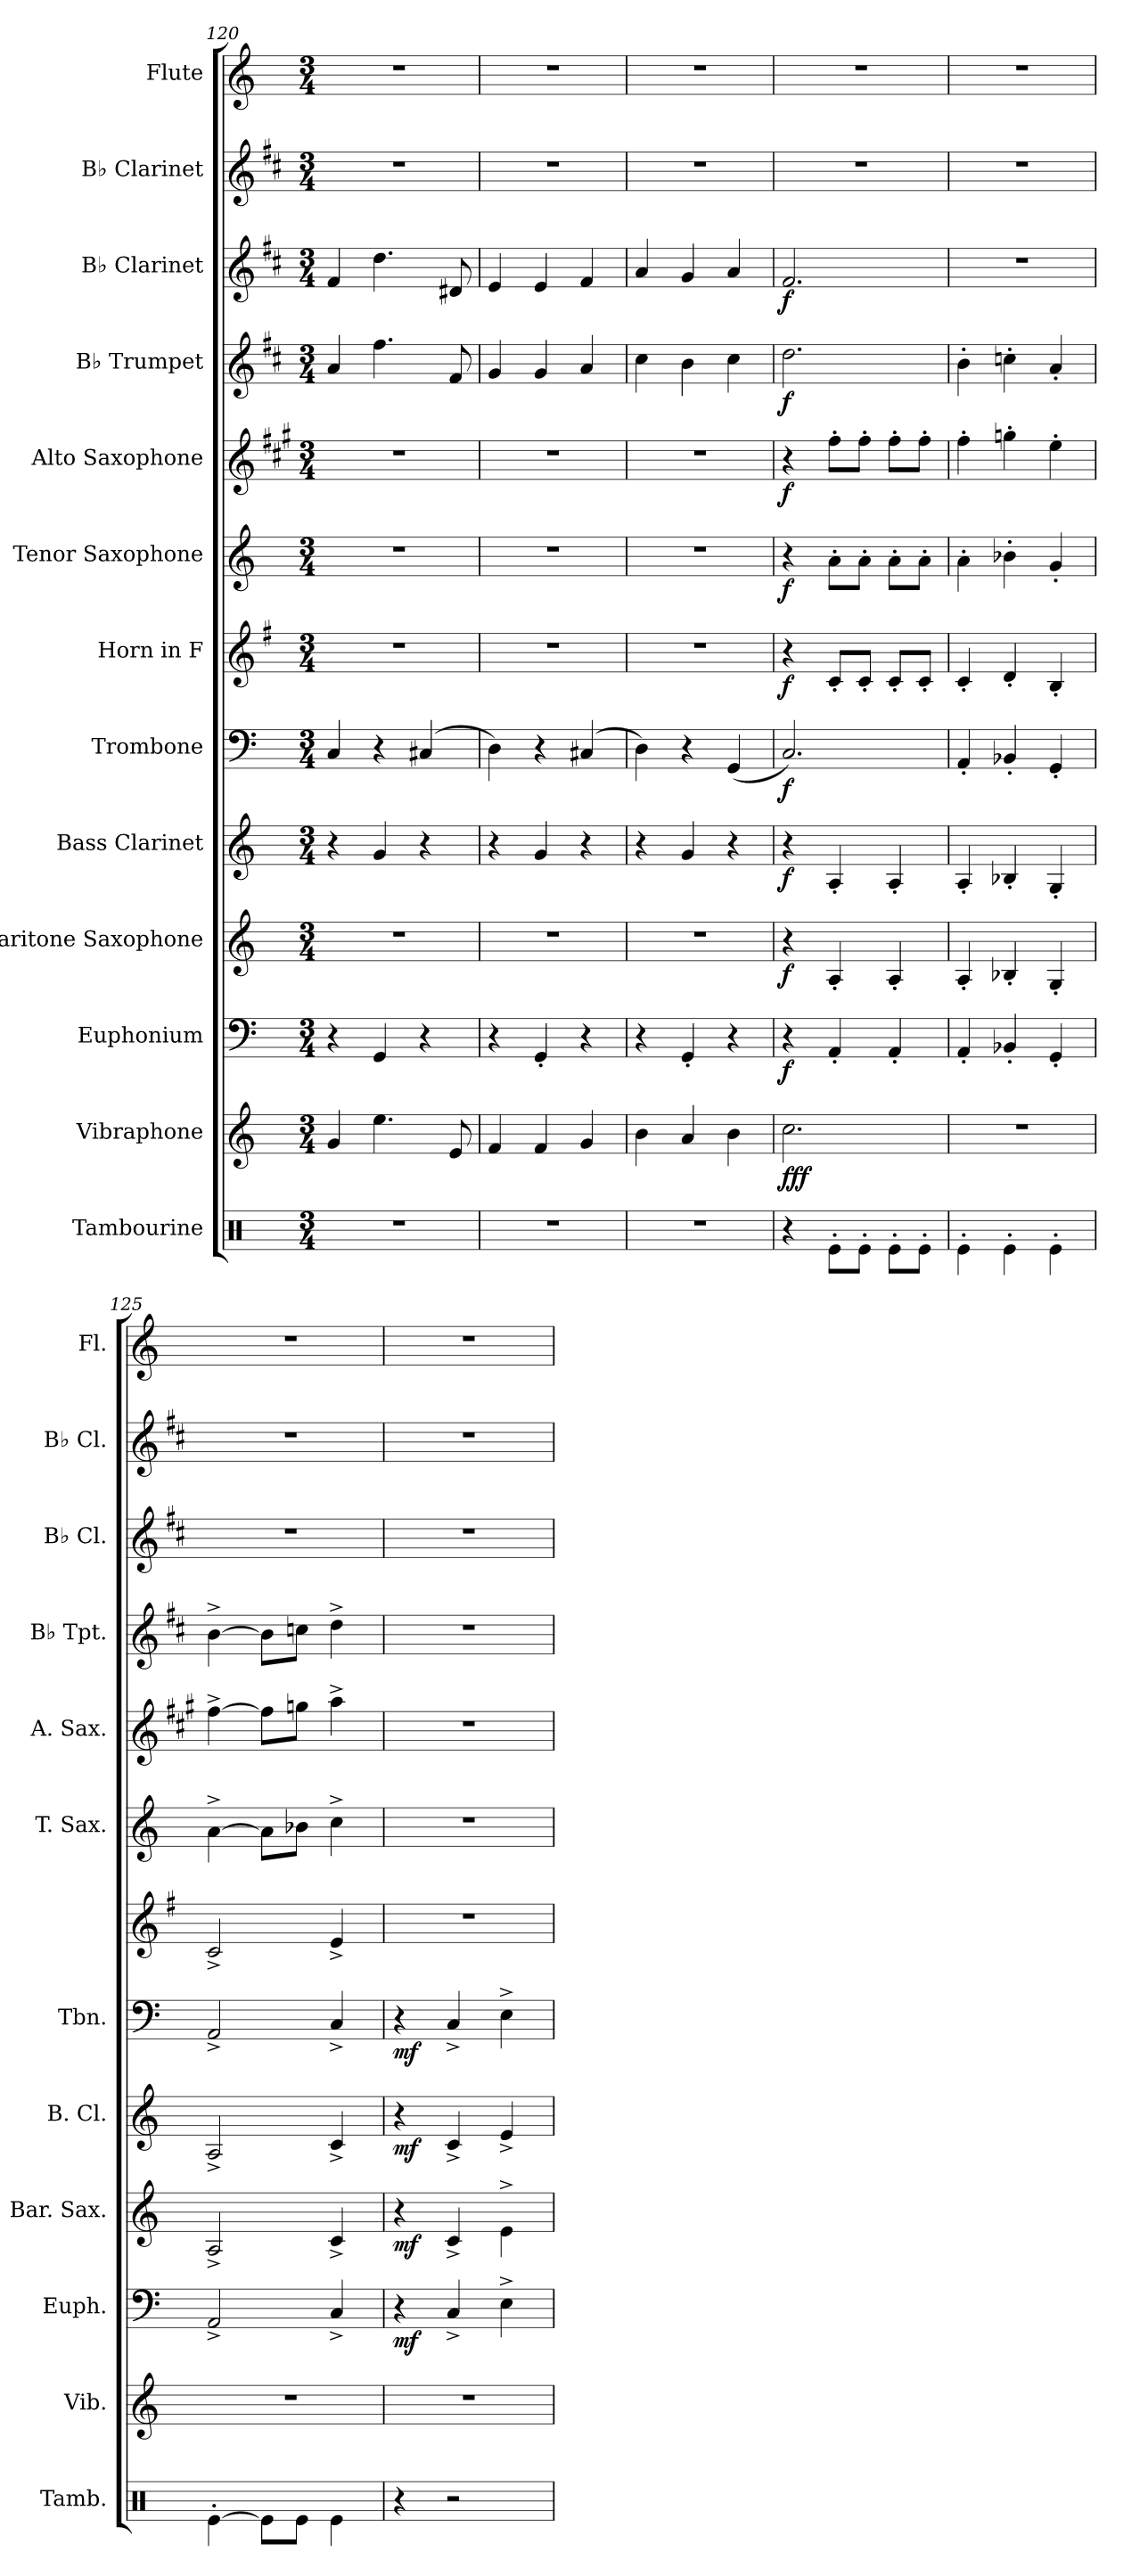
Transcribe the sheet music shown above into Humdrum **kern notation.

**kern	**kern	**dynam	**kern	**dynam	**kern	**dynam	**kern	**dynam	**kern	**dynam	**kern	**dynam	**kern	**dynam	**kern	**dynam	**kern	**dynam	**kern	**dynam	**kern	**kern
*part13	*part12	*part12	*part11	*part11	*part10	*part10	*part9	*part9	*part8	*part8	*part7	*part7	*part6	*part6	*part5	*part5	*part4	*part4	*part3	*part3	*part2	*part1
*staff13	*staff12	*staff12	*staff11	*staff11	*staff10	*staff10	*staff9	*staff9	*staff8	*staff8	*staff7	*staff7	*staff6	*staff6	*staff5	*staff5	*staff4	*staff4	*staff3	*staff3	*staff2	*staff1
*I"Tambourine	*I"Vibraphone	*	*I"Euphonium	*	*I"Baritone Saxophone	*	*I"Bass Clarinet	*	*I"Trombone	*	*I"Horn in F	*	*I"Tenor Saxophone	*	*I"Alto Saxophone	*	*I"B♭ Trumpet	*	*I"B♭ Clarinet	*	*I"B♭ Clarinet	*I"Flute
*I'Tamb.	*I'Vib.	*	*I'Euph.	*	*I'Bar. Sax.	*	*I'B. Cl.	*	*I'Tbn.	*	*	*	*I'T. Sax.	*	*I'A. Sax.	*	*I'B♭ Tpt.	*	*I'B♭ Cl.	*	*I'B♭ Cl.	*I'Fl.
*clefX	*clefG2	*	*clefF4	*	*clefG2	*	*clefG2	*	*clefF4	*	*clefG2	*	*clefG2	*	*clefG2	*	*clefG2	*	*clefG2	*	*clefG2	*clefG2
*	*	*	*	*	*ITrd12c21	*	*ITrd8c14	*	*	*	*ITrd4c7	*	*ITrd8c14	*	*ITrd5c9	*	*ITrd1c2	*	*ITrd1c2	*	*ITrd1c2	*
*k[]	*k[]	*	*k[]	*	*k[]	*	*k[]	*	*k[]	*	*k[]	*	*k[]	*	*k[]	*	*k[]	*	*k[]	*	*k[]	*k[]
*M3/4	*M3/4	*	*M3/4	*	*M3/4	*	*M3/4	*	*M3/4	*	*M3/4	*	*M3/4	*	*M3/4	*	*M3/4	*	*M3/4	*	*M3/4	*M3/4
=120	=120	=120	=120	=120	=120	=120	=120	=120	=120	=120	=120	=120	=120	=120	=120	=120	=120	=120	=120	=120	=120	=120
2.r	4g/	.	4r	.	2.r	.	4r	.	4C/	.	2.r	.	2.r	.	2.r	.	4g/	.	4e/	.	2.r	2.r
.	4.ee\	.	4GG/	.	.	.	4G/	.	4r	.	.	.	.	.	.	.	4.ee\	.	4.cc\	.	.	.
.	.	.	4r	.	.	.	4r	.	(4C#X/	.	.	.	.	.	.	.	.	.	.	.	.	.
.	8e/	.	.	.	.	.	.	.	.	.	.	.	.	.	.	.	8e/	.	8c#X/	.	.	.
=121	=121	=121	=121	=121	=121	=121	=121	=121	=121	=121	=121	=121	=121	=121	=121	=121	=121	=121	=121	=121	=121	=121
2.r	4f/	.	4r	.	2.r	.	4r	.	4D\)	.	2.r	.	2.r	.	2.r	.	4f/	.	4d/	.	2.r	2.r
.	4f/	.	4GG'/	.	.	.	4G/	.	4r	.	.	.	.	.	.	.	4f/	.	4d/	.	.	.
.	4g/	.	4r	.	.	.	4r	.	(4C#X/	.	.	.	.	.	.	.	4g/	.	4e/	.	.	.
=122	=122	=122	=122	=122	=122	=122	=122	=122	=122	=122	=122	=122	=122	=122	=122	=122	=122	=122	=122	=122	=122	=122
2.r	4b\	.	4r	.	2.r	.	4r	.	4D\)	.	2.r	.	2.r	.	2.r	.	4b\	.	4g/	.	2.r	2.r
.	4a/	.	4GG'/	.	.	.	4G/	.	4r	.	.	.	.	.	.	.	4a\	.	4f/	.	.	.
.	4b\	.	4r	.	.	.	4r	.	(4GG/	.	.	.	.	.	.	.	4b\	.	4g/	.	.	.
=123	=123	=123	=123	=123	=123	=123	=123	=123	=123	=123	=123	=123	=123	=123	=123	=123	=123	=123	=123	=123	=123	=123
!	!	!LO:DY:b	!	!LO:DY:b	!	!LO:DY:b	!	!LO:DY:b	!	!LO:DY:b	!	!LO:DY:b	!	!LO:DY:b	!	!LO:DY:b	!	!LO:DY:b	!	!LO:DY:b	!	!
4r	2.cc\	fff	4r	f	4r	f	4r	f	2.C/)	f	4r	f	4r	f	4r	f	2.cc\	f	2.e/	f	2.r	2.r
8Re'\L	.	.	4AA'/	.	4AA'/	.	4AA'/	.	.	.	8F'/L	.	8A'\L	.	8a'\L	.	.	.	.	.	.	.
8Re'\J	.	.	.	.	.	.	.	.	.	.	8F'/J	.	8A'\J	.	8a'\J	.	.	.	.	.	.	.
8Re'\L	.	.	4AA'/	.	4AA'/	.	4AA'/	.	.	.	8F'/L	.	8A'\L	.	8a'\L	.	.	.	.	.	.	.
8Re'\J	.	.	.	.	.	.	.	.	.	.	8F'/J	.	8A'\J	.	8a'\J	.	.	.	.	.	.	.
=124	=124	=124	=124	=124	=124	=124	=124	=124	=124	=124	=124	=124	=124	=124	=124	=124	=124	=124	=124	=124	=124	=124
4Re'\	2.r	.	4AA'/	.	4AA'/	.	4AA'/	.	4AA'/	.	4F'/	.	4A'\	.	4a'\	.	4a'\	.	2.r	.	2.r	2.r
4Re'\	.	.	4BB-X'/	.	4BB-X'/	.	4BB-X'/	.	4BB-X'/	.	4G'/	.	4B-X'\	.	4b-X'\	.	4b-X'\	.	.	.	.	.
4Re'\	.	.	4GG'/	.	4GG'/	.	4GG'/	.	4GG'/	.	4E'/	.	4G'/	.	4g'\	.	4g'/	.	.	.	.	.
=125	=125	=125	=125	=125	=125	=125	=125	=125	=125	=125	=125	=125	=125	=125	=125	=125	=125	=125	=125	=125	=125	=125
[4Re'\	2.r	.	2AA^/	.	2AA^/	.	2AA^/	.	2AA^/	.	2F^/	.	[4A^\	.	[4a^\	.	[4a^\	.	2.r	.	2.r	2.r
8Re\L]	.	.	.	.	.	.	.	.	.	.	.	.	8A\L]	.	8a\L]	.	8a\L]	.	.	.	.	.
8Re\J	.	.	.	.	.	.	.	.	.	.	.	.	8B-X\J	.	8b-X\J	.	8b-X\J	.	.	.	.	.
4Re\	.	.	4C^/	.	4C^/	.	4C^/	.	4C^/	.	4A^/	.	4c^\	.	4cc^\	.	4cc^\	.	.	.	.	.
=126	=126	=126	=126	=126	=126	=126	=126	=126	=126	=126	=126	=126	=126	=126	=126	=126	=126	=126	=126	=126	=126	=126
!	!	!	!	!LO:DY:b	!	!LO:DY:b	!	!LO:DY:b	!	!LO:DY:b	!	!	!	!	!	!	!	!	!	!	!	!
4r	2.r	.	4r	mf	4r	mf	4r	mf	4r	mf	2.r	.	2.r	.	2.r	.	2.r	.	2.r	.	2.r	2.r
2r	.	.	4C^/	.	4C^/	.	4C^/	.	4C^/	.	.	.	.	.	.	.	.	.	.	.	.	.
.	.	.	4E^\	.	4E^\	.	4E^/	.	4E^\	.	.	.	.	.	.	.	.	.	.	.	.	.
=	=	=	=	=	=	=	=	=	=	=	=	=	=	=	=	=	=	=	=	=	=	=
*-	*-	*-	*-	*-	*-	*-	*-	*-	*-	*-	*-	*-	*-	*-	*-	*-	*-	*-	*-	*-	*-	*-
